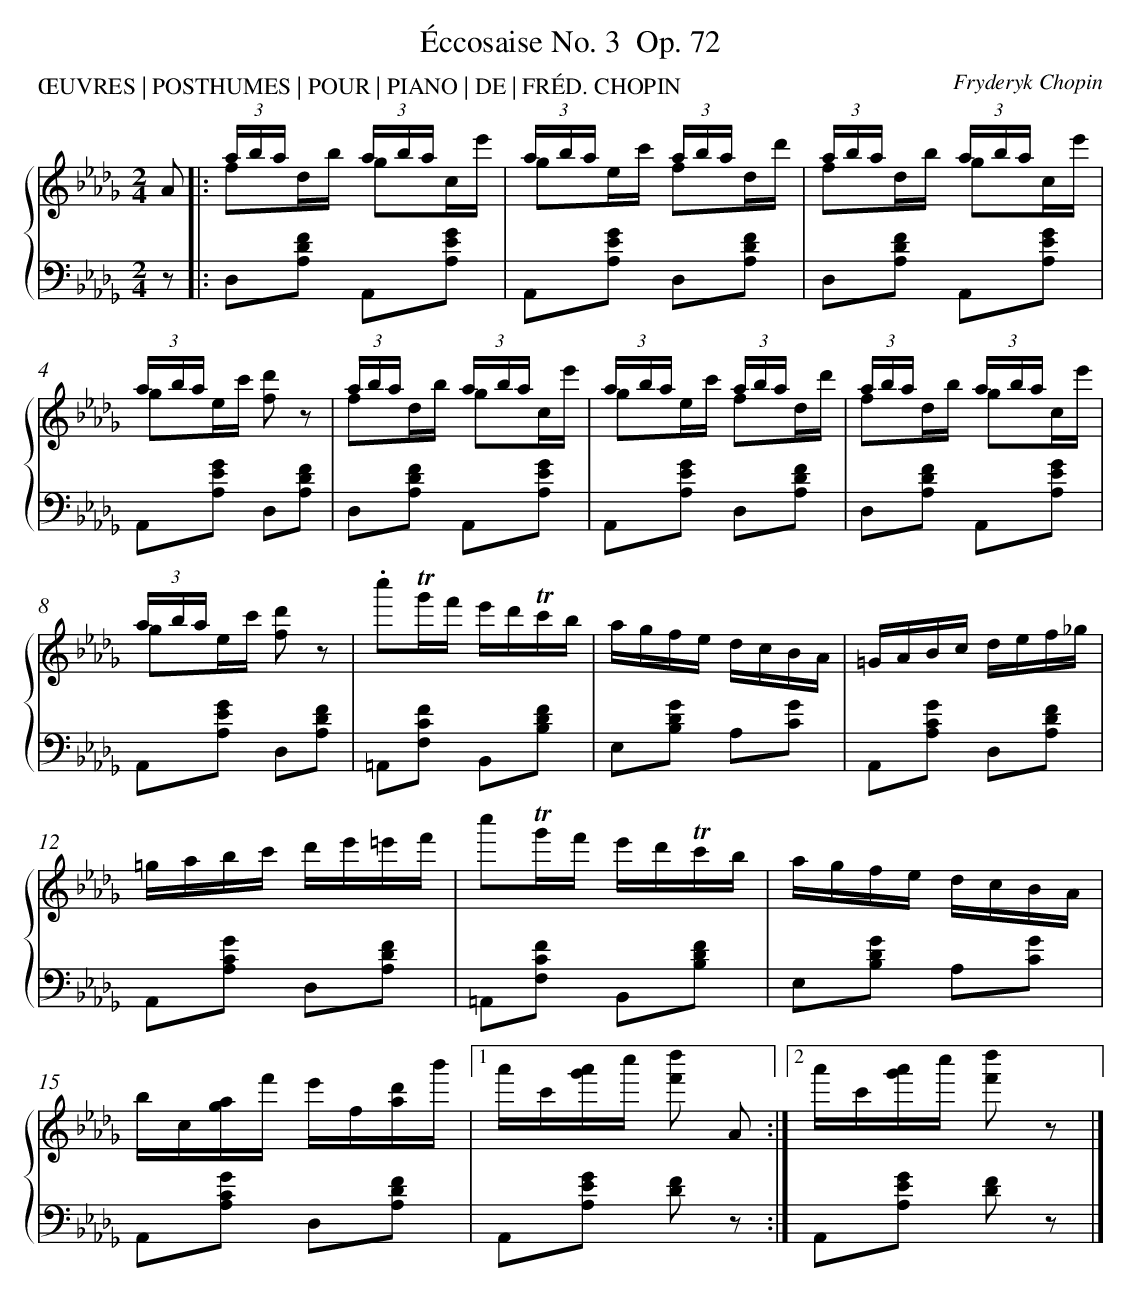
X:1
T: Éccosaise No. 3	 Op. 72
C: Fryderyk Chopin
L: 1/8
M: 2/4
P: ŒUVRES | POSTHUMES | POUR | PIANO | DE | FRÉD. CHOPIN
%%staves {1 2}
V: 1 clef=treble
V: 2 clef=bass
K: Db
[V:1] A [I:setbarnb 1]]|:
[V:2] z ]|:
[V:1] (3a/b/a/ x (3a/b/a/ x & fd/b/ gc/e'/ |
[V:2] D,[A,DF] A,,[A,EG] |
[V:1] (3a/b/a/ x (3a/b/a/ x & ge/c'/ fd/d'/ |
[V:2] A,,[A,EG] D,[A,DF] |
[V:1] (3a/b/a/ x (3a/b/a/ x & fd/b/ gc/e'/ |
[V:2] D,[A,DF] A,,[A,EG] |
[V:1] (3a/b/a/ x/ x/ x z & ge/c'/ [fd'] z |
[V:2] A,,[A,EG] D,[A,DF] |
[V:1] (3a/b/a/ x (3a/b/a/ x & fd/b/ gc/e'/ |
[V:2] D,[A,DF] A,,[A,EG] |
[V:1] (3a/b/a/ x (3a/b/a/ x & ge/c'/ fd/d'/ |
[V:2] A,,[A,EG] D,[A,DF] |
[V:1] (3a/b/a/ x (3a/b/a/ x & fd/b/ gc/e'/ |
[V:2] D,[A,DF] A,,[A,EG] |
[V:1] (3a/b/a/ x/ x/ x z & ge/c'/ [fd'] z |
[V:2] A,,[A,EG] D,[A,DF] |
[V:1] .c''!trill!g'/f'/ e'/d'/!trill!c'/b/ |
[V:2] =A,,[F,CF] B,,[B,DF] |
[V:1] a/g/f/e/ d/c/B/A/ |
[V:2] E,[B,DG] A,[CG] |
[V:1] =G/A/B/c/ d/e/f/_g/ |
[V:2] A,,[A,CG] D,[A,DF] |
[V:1] =g/a/b/c'/ d'/e'/=e'/f'/ |
[V:2] A,,[A,CG] D,[A,DF] |
[V:1] c''!trill!g'/f'/ e'/d'/!trill!c'/b/ |
[V:2] =A,,[F,CF] B,,[B,DF] |
[V:1] a/g/f/e/ d/c/B/A/ |
[V:2] E,[B,DG] A,[CG] |
[V:1] b/c/[g/a/]f'/ e'/f/[a/d'/]b'/ |[1
[V:2] A,,[A,CG] D,[A,DF] |
[V:1] a'/c'/[g'/a'/]c''/ [f'd''] A :|][2
[V:2] A,,[A,EG] [DF] z :|]
[V:1] a'/c'/[g'/a'/]c''/ [f'd''] z |]
[V:2] A,,[A,EG] [DF] z |]
